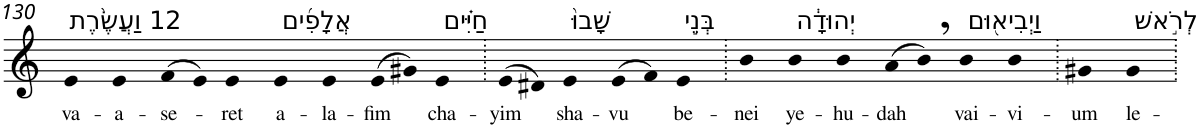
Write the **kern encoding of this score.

**kern	**text
*part1	*part1
*staff1	*staff1
*I"Piano	*
*I'Pno	*
!!LO:PB:g=z
*clefG2	*
*k[]	*
=130	=130
!LO:TX:a:t=12 וַעֲשֶׂ֨רֶת	!
!	!LO:LY:b
4e	va-
!	!LO:LY:b
4e	-a-
!	!LO:LY:b
(>8f	-se-
8e)	.
!	!LO:LY:b
4e	-ret
!LO:TX:a:t=אֲלָפִ֜ים	!
!	!LO:LY:b
4e	a-
!	!LO:LY:b
4e	-la-
!	!LO:LY:b
(>8e	-fim
8g#X)	.
!LO:TX:a:t=חַיִּ֗ים	!
!	!LO:LY:b
4e	cha-
=131.	=131.
!	!LO:LY:b
(>8e	-yim
8d#X)	.
!LO:TX:a:t=שָׁבוּ֙	!
!	!LO:LY:b
4e	sha-
!	!LO:LY:b
(>8e	-vu
8f)	.
!LO:TX:a:t=בְּנֵ֣י	!
!	!LO:LY:b
4e	be-
=132.	=132.
!	!LO:LY:b
4b	-nei
!LO:TX:a:t=יְהוּדָ֔ה	!
!	!LO:LY:b
4b	ye-
!	!LO:LY:b
4b	-hu-
!	!LO:LY:b
(>8a	-dah
8b,)	.
!LO:TX:a:t=וַיְבִיא֖וּם	!
!	!LO:LY:b
4b	vai-
!	!LO:LY:b
4b	-vi-
=133.	=133.
!	!LO:LY:b
4g#X	-um
!LO:TX:a:t=לְרֹ֣אשׁ	!
!	!LO:LY:b
4g#	le-
=.	=.
*-	*-
